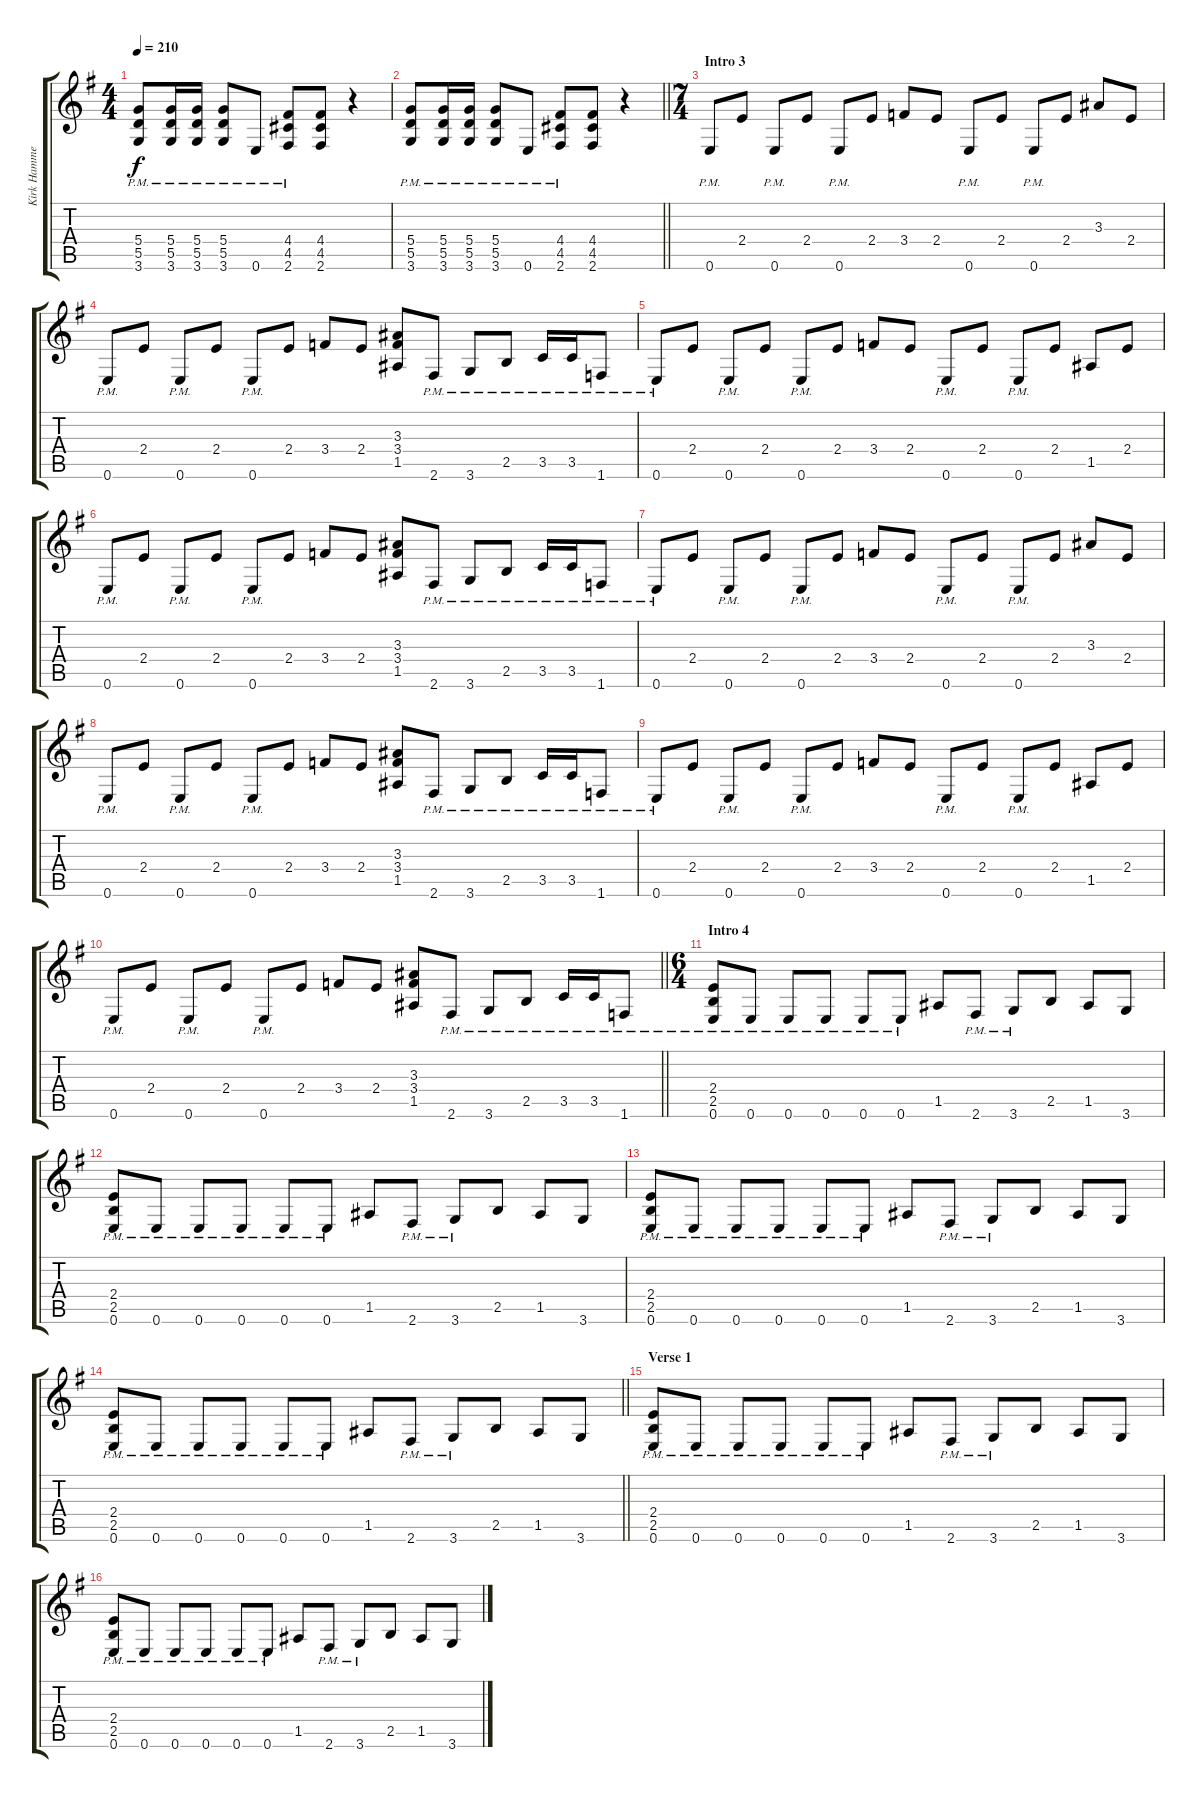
\track ("Kirk Hammet" "Kirk Hamme") {instrument distortionguitar}
\staff {score tabs}
\tuning (E4 B3 G3 D3 A2 E2) {hide}
\ts (4 4)
\tempo 210
\clef g2
\ks g
(5.4{pm} 5.5{pm} 3.6{pm}).8{dy f} (5.4{pm} 5.5{pm} 3.6{pm}).16 (5.4{pm} 5.5{pm} 3.6{pm}).16 (5.4{pm} 5.5{pm} 3.6{pm}).8 0.6{pm}.8 (4.4{pm} 4.5{pm} 2.6{pm}).8 (4.4 4.5 2.6).8 r.4 |
\barLineRight lightlight
(5.4{pm} 5.5{pm} 3.6{pm}).8 (5.4{pm} 5.5{pm} 3.6{pm}).16 (5.4{pm} 5.5{pm} 3.6{pm}).16 (5.4{pm} 5.5{pm} 3.6{pm}).8 0.6{pm}.8 (4.4{pm} 4.5{pm} 2.6{pm}).8 (4.4 4.5 2.6).8 r.4 |
\ts (7 4)
\section ("" "Intro 3")
0.6{pm}.8 2.4.8 0.6{pm}.8 2.4.8 0.6{pm}.8 2.4.8 3.4.8 2.4.8 0.6{pm}.8 2.4.8 0.6{pm}.8 2.4.8 3.3.8 2.4.8 |
0.6{pm}.8 2.4.8 0.6{pm}.8 2.4.8 0.6{pm}.8 2.4.8 3.4.8 2.4.8 (3.3 3.4 1.5).8 2.6{pm}.8 3.6{pm}.8 2.5{pm}.8 3.5{pm}.16 3.5{pm}.16 1.6{pm}.8 |
0.6{pm}.8 2.4.8 0.6{pm}.8 2.4.8 0.6{pm}.8 2.4.8 3.4.8 2.4.8 0.6{pm}.8 2.4.8 0.6{pm}.8 2.4.8 1.5.8 2.4.8 |
0.6{pm}.8 2.4.8 0.6{pm}.8 2.4.8 0.6{pm}.8 2.4.8 3.4.8 2.4.8 (3.3 3.4 1.5).8 2.6{pm}.8 3.6{pm}.8 2.5{pm}.8 3.5{pm}.16 3.5{pm}.16 1.6{pm}.8 |
0.6{pm}.8 2.4.8 0.6{pm}.8 2.4.8 0.6{pm}.8 2.4.8 3.4.8 2.4.8 0.6{pm}.8 2.4.8 0.6{pm}.8 2.4.8 3.3.8 2.4.8 |
0.6{pm}.8 2.4.8 0.6{pm}.8 2.4.8 0.6{pm}.8 2.4.8 3.4.8 2.4.8 (3.3 3.4 1.5).8 2.6{pm}.8 3.6{pm}.8 2.5{pm}.8 3.5{pm}.16 3.5{pm}.16 1.6{pm}.8 |
0.6{pm}.8 2.4.8 0.6{pm}.8 2.4.8 0.6{pm}.8 2.4.8 3.4.8 2.4.8 0.6{pm}.8 2.4.8 0.6{pm}.8 2.4.8 1.5.8 2.4.8 |
\barLineRight lightlight
0.6{pm}.8 2.4.8 0.6{pm}.8 2.4.8 0.6{pm}.8 2.4.8 3.4.8 2.4.8 (3.3 3.4 1.5).8 2.6{pm}.8 3.6{pm}.8 2.5{pm}.8 3.5{pm}.16 3.5{pm}.16 1.6{pm}.8 |
\ts (6 4)
\section ("" "Intro 4")
(2.4{pm} 2.5{pm} 0.6{pm}).8 0.6{pm}.8 0.6{pm}.8 0.6{pm}.8 0.6{pm}.8 0.6{pm}.8 1.5.8 2.6{pm}.8 3.6{pm}.8 2.5.8 1.5.8 3.6.8 |
(2.4{pm} 2.5{pm} 0.6{pm}).8 0.6{pm}.8 0.6{pm}.8 0.6{pm}.8 0.6{pm}.8 0.6{pm}.8 1.5.8 2.6{pm}.8 3.6{pm}.8 2.5.8 1.5.8 3.6.8 |
(2.4{pm} 2.5{pm} 0.6{pm}).8 0.6{pm}.8 0.6{pm}.8 0.6{pm}.8 0.6{pm}.8 0.6{pm}.8 1.5.8 2.6{pm}.8 3.6{pm}.8 2.5.8 1.5.8 3.6.8 |
\barLineRight lightlight
(2.4{pm} 2.5{pm} 0.6{pm}).8 0.6{pm}.8 0.6{pm}.8 0.6{pm}.8 0.6{pm}.8 0.6{pm}.8 1.5.8 2.6{pm}.8 3.6{pm}.8 2.5.8 1.5.8 3.6.8 |
\section ("" "Verse 1")
(2.4{pm} 2.5{pm} 0.6{pm}).8 0.6{pm}.8 0.6{pm}.8 0.6{pm}.8 0.6{pm}.8 0.6{pm}.8 1.5.8 2.6{pm}.8 3.6{pm}.8 2.5.8 1.5.8 3.6.8 |
(2.4{pm} 2.5{pm} 0.6{pm}).8 0.6{pm}.8 0.6{pm}.8 0.6{pm}.8 0.6{pm}.8 0.6{pm}.8 1.5.8 2.6{pm}.8 3.6{pm}.8 2.5.8 1.5.8 3.6.8
